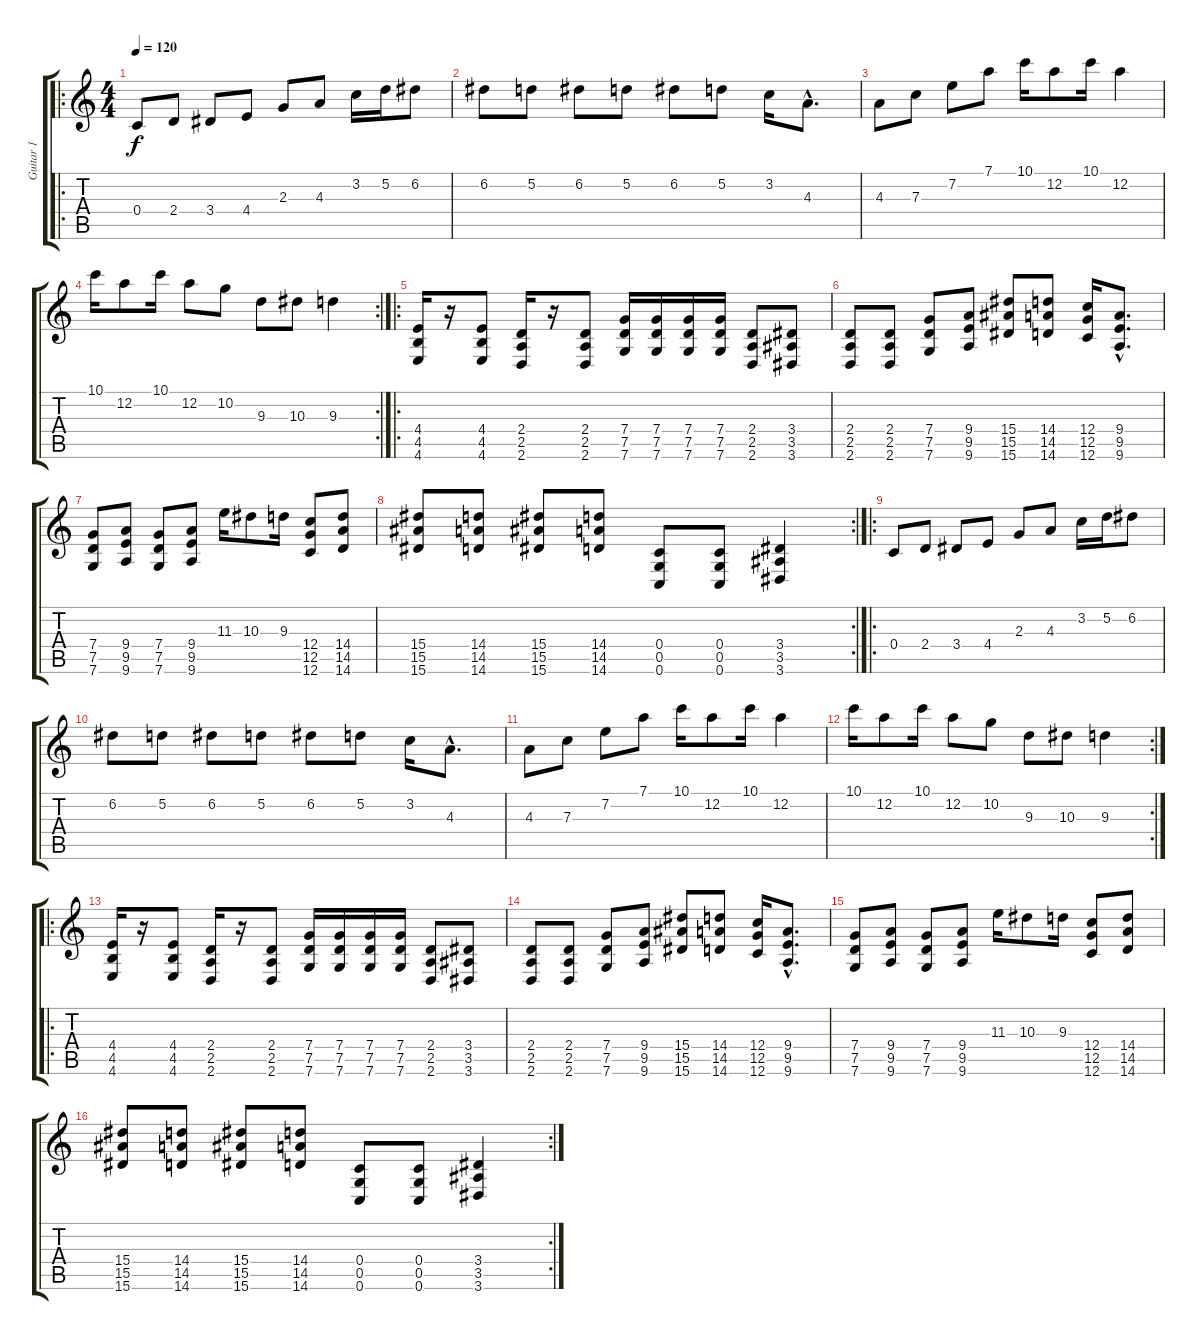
\track ("Guitar 1" "Guitar 1") {instrument distortionguitar}
\staff {score tabs}
\tuning (D4 A3 F3 C3 G2 C2) {hide}
\ro
\ts (4 4)
\tempo 120
\clef g2
\ks c
0.4.8{dy f instrument distortionguitar} 2.4.8 3.4.8 4.4.8 2.3.8 4.3.8 3.2.16 5.2.16 6.2.8 |
6.2.8 5.2.8 6.2.8 5.2.8 6.2.8 5.2.8 3.2.16 4.3{hac}.8{d} |
4.3.8 7.3.8 7.2.8 7.1.8 10.1.16 12.2.8 10.1.16 12.2.4 |
\rc 2
10.1.16 12.2.8 10.1.16 12.2.8 10.2.8 9.3.8 10.3.8 9.3.4 |
\ro
(4.4 4.5 4.6).16 r.16 (4.4 4.5 4.6).8 (2.4 2.5 2.6).16 r.16 (2.4 2.5 2.6).8 (7.4 7.5 7.6).16 (7.4 7.5 7.6).16 (7.4 7.5 7.6).16 (7.4 7.5 7.6).16 (2.4 2.5 2.6).8 (3.4 3.5 3.6).8 |
(2.4 2.5 2.6).8 (2.4 2.5 2.6).8 (7.4 7.5 7.6).8 (9.4 9.5 9.6).8 (15.4 15.5 15.6).8 (14.4 14.5 14.6).8 (12.4 12.5 12.6).16 (9.4{hac} 9.5{hac} 9.6{hac}).8{d} |
(7.4 7.5 7.6).8 (9.4 9.5 9.6).8 (7.4 7.5 7.6).8 (9.4 9.5 9.6).8 11.3.16 10.3.8 9.3.16 (12.4 12.5 12.6).8 (14.4 14.5 14.6).8 |
\rc 2
(15.4 15.5 15.6).8 (14.4 14.5 14.6).8 (15.4 15.5 15.6).8 (14.4 14.5 14.6).8 (0.4 0.5 0.6).8 (0.4 0.5 0.6).8 (3.4 3.5 3.6).4 |
\ro
0.4.8 2.4.8 3.4.8 4.4.8 2.3.8 4.3.8 3.2.16 5.2.16 6.2.8 |
6.2.8 5.2.8 6.2.8 5.2.8 6.2.8 5.2.8 3.2.16 4.3{hac}.8{d} |
4.3.8 7.3.8 7.2.8 7.1.8 10.1.16 12.2.8 10.1.16 12.2.4 |
\rc 2
10.1.16 12.2.8 10.1.16 12.2.8 10.2.8 9.3.8 10.3.8 9.3.4 |
\ro
(4.4 4.5 4.6).16 r.16 (4.4 4.5 4.6).8 (2.4 2.5 2.6).16 r.16 (2.4 2.5 2.6).8 (7.4 7.5 7.6).16 (7.4 7.5 7.6).16 (7.4 7.5 7.6).16 (7.4 7.5 7.6).16 (2.4 2.5 2.6).8 (3.4 3.5 3.6).8 |
(2.4 2.5 2.6).8 (2.4 2.5 2.6).8 (7.4 7.5 7.6).8 (9.4 9.5 9.6).8 (15.4 15.5 15.6).8 (14.4 14.5 14.6).8 (12.4 12.5 12.6).16 (9.4{hac} 9.5{hac} 9.6{hac}).8{d} |
(7.4 7.5 7.6).8 (9.4 9.5 9.6).8 (7.4 7.5 7.6).8 (9.4 9.5 9.6).8 11.3.16 10.3.8 9.3.16 (12.4 12.5 12.6).8 (14.4 14.5 14.6).8 |
\rc 2
(15.4 15.5 15.6).8 (14.4 14.5 14.6).8 (15.4 15.5 15.6).8 (14.4 14.5 14.6).8 (0.4 0.5 0.6).8 (0.4 0.5 0.6).8 (3.4 3.5 3.6).4
